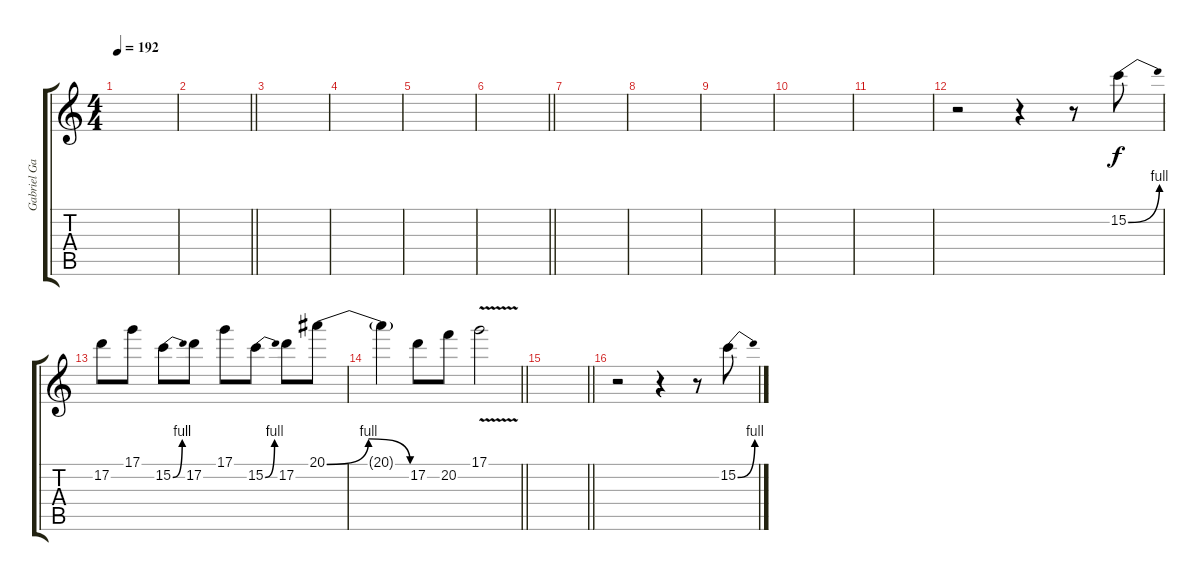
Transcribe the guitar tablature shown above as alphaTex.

\track ("Gabriel Garcia Solo I" "Gabriel Ga") {instrument distortionguitar}
\staff {score tabs}
\tuning (D4 A3 F3 C3 G2 D2) {hide}
\ts (4 4)
\tempo 192
\clef g2
\ks c
|
\barLineRight lightlight
|
|
|
|
\barLineRight lightlight
|
|
|
|
|
|
r.2 r.4 r.8 15.2{be (bend 0 0 60 4)}.8{volume 10} |
17.2.8 17.1.8 15.2{be (bend 0 0 60 4)}.8 17.2.8 17.1.8 15.2{be (bend 0 0 60 4)}.8 17.2.8 20.1{be (bendrelease 0 0 25 4 35 4 60 0)}.8 |
\barLineRight lightlight
20.1{t}.4 17.2.8 20.2.8 17.1{v}.2 |
\barLineRight lightlight
|
r.2 r.4 r.8 15.2{be (bend 0 0 60 4)}.8
